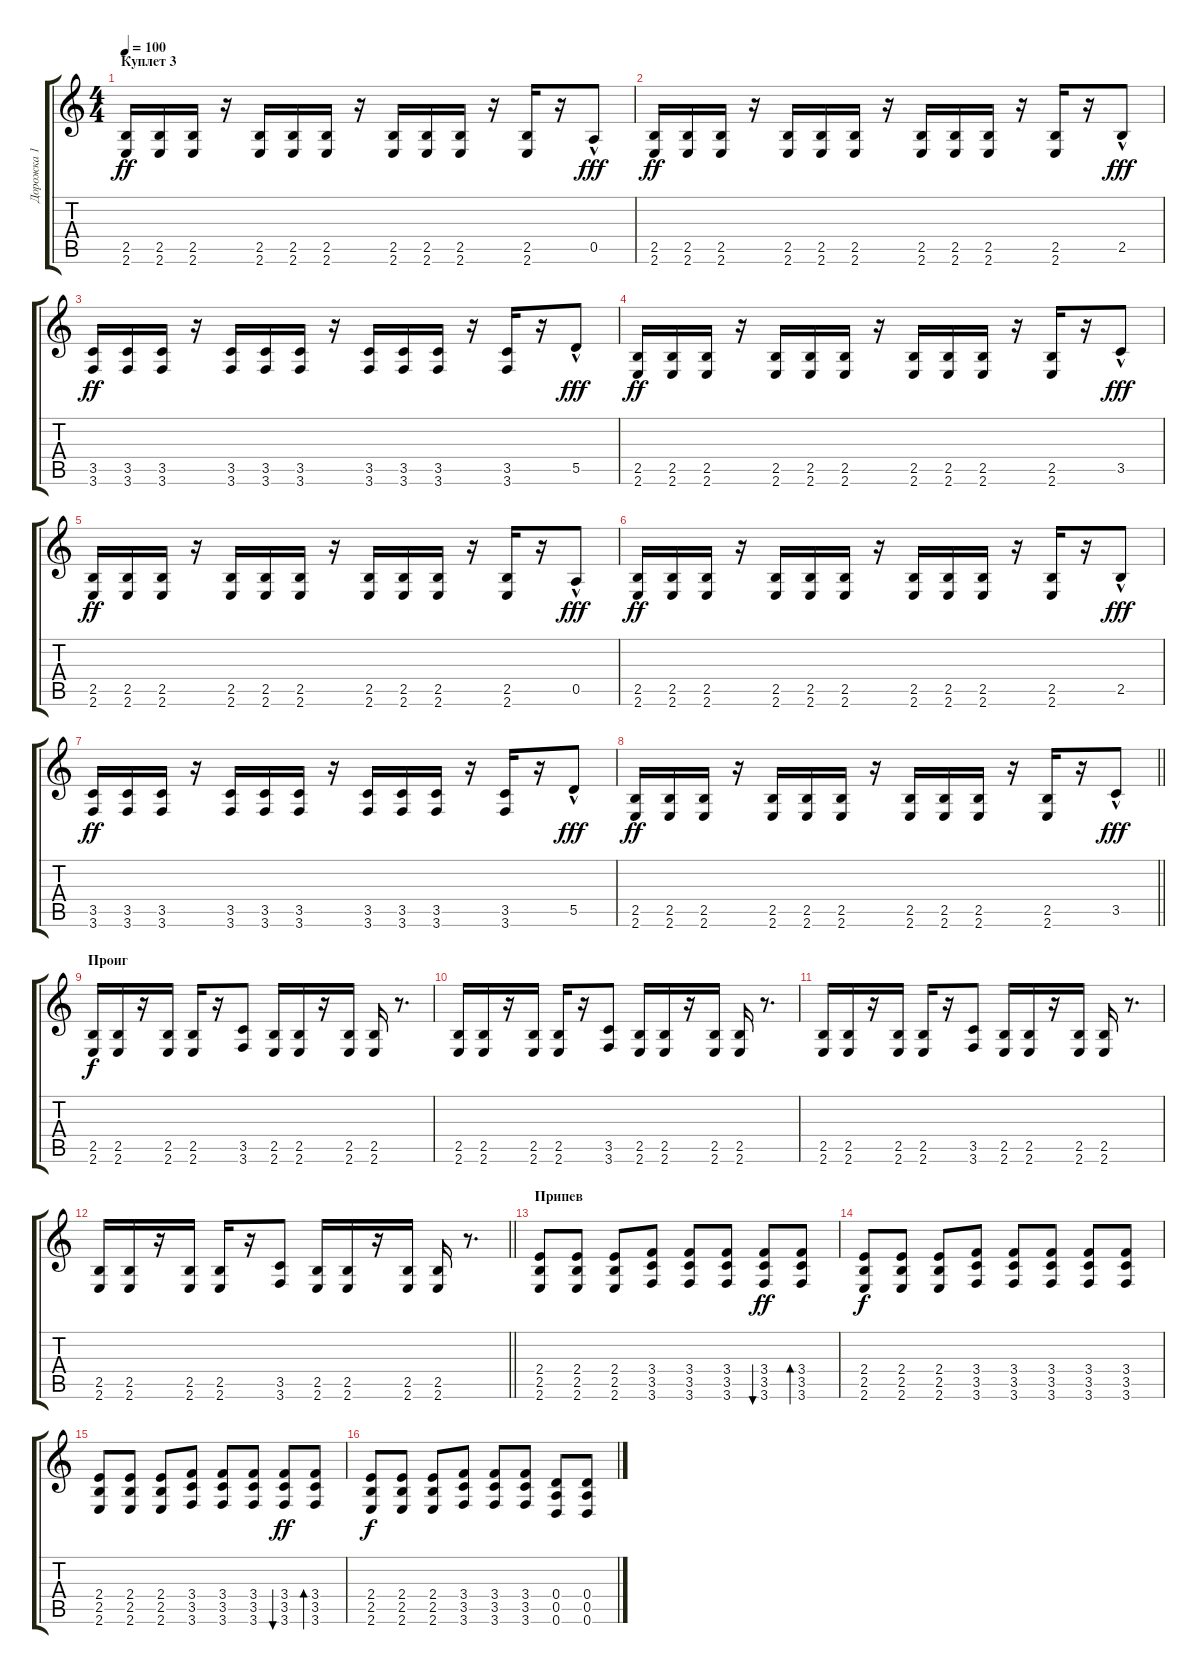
\track ("Дорожка 1" "Дорожка 1") {instrument distortionguitar}
\staff {score tabs}
\tuning (E4 B3 G3 D3 A2 D2) {hide}
\ts (4 4)
\section ("" "Куплет 3")
\tempo 100
\clef g2
\ks c
(2.5 2.6).16{dy ff} (2.5 2.6).16 (2.5 2.6).16 r.16 (2.5 2.6).16 (2.5 2.6).16 (2.5 2.6).16 r.16 (2.5 2.6).16 (2.5 2.6).16 (2.5 2.6).16 r.16 (2.5 2.6).16 r.16 0.5{hac}.8{dy fff} |
(2.5 2.6).16{dy ff} (2.5 2.6).16 (2.5 2.6).16 r.16 (2.5 2.6).16 (2.5 2.6).16 (2.5 2.6).16 r.16 (2.5 2.6).16 (2.5 2.6).16 (2.5 2.6).16 r.16 (2.5 2.6).16 r.16 2.5{hac}.8{dy fff} |
(3.5 3.6).16{dy ff} (3.5 3.6).16 (3.5 3.6).16 r.16 (3.5 3.6).16 (3.5 3.6).16 (3.5 3.6).16 r.16 (3.5 3.6).16 (3.5 3.6).16 (3.5 3.6).16 r.16 (3.5 3.6).16 r.16 5.5{hac}.8{dy fff} |
(2.5 2.6).16{dy ff} (2.5 2.6).16 (2.5 2.6).16 r.16 (2.5 2.6).16 (2.5 2.6).16 (2.5 2.6).16 r.16 (2.5 2.6).16 (2.5 2.6).16 (2.5 2.6).16 r.16 (2.5 2.6).16 r.16 3.5{hac}.8{dy fff} |
(2.5 2.6).16{dy ff} (2.5 2.6).16 (2.5 2.6).16 r.16 (2.5 2.6).16 (2.5 2.6).16 (2.5 2.6).16 r.16 (2.5 2.6).16 (2.5 2.6).16 (2.5 2.6).16 r.16 (2.5 2.6).16 r.16 0.5{hac}.8{dy fff} |
(2.5 2.6).16{dy ff} (2.5 2.6).16 (2.5 2.6).16 r.16 (2.5 2.6).16 (2.5 2.6).16 (2.5 2.6).16 r.16 (2.5 2.6).16 (2.5 2.6).16 (2.5 2.6).16 r.16 (2.5 2.6).16 r.16 2.5{hac}.8{dy fff} |
(3.5 3.6).16{dy ff} (3.5 3.6).16 (3.5 3.6).16 r.16 (3.5 3.6).16 (3.5 3.6).16 (3.5 3.6).16 r.16 (3.5 3.6).16 (3.5 3.6).16 (3.5 3.6).16 r.16 (3.5 3.6).16 r.16 5.5{hac}.8{dy fff} |
\barLineRight lightlight
(2.5 2.6).16{dy ff} (2.5 2.6).16 (2.5 2.6).16 r.16 (2.5 2.6).16 (2.5 2.6).16 (2.5 2.6).16 r.16 (2.5 2.6).16 (2.5 2.6).16 (2.5 2.6).16 r.16 (2.5 2.6).16 r.16 3.5{hac}.8{dy fff} |
\section ("" "Проиг")
(2.5 2.6).16{dy f} (2.5 2.6).16 r.16 (2.5 2.6).16 (2.5 2.6).16 r.16 (3.5 3.6).8 (2.5 2.6).16 (2.5 2.6).16 r.16 (2.5 2.6).16 (2.5 2.6).16 r.8{d} |
(2.5 2.6).16 (2.5 2.6).16 r.16 (2.5 2.6).16 (2.5 2.6).16 r.16 (3.5 3.6).8 (2.5 2.6).16 (2.5 2.6).16 r.16 (2.5 2.6).16 (2.5 2.6).16 r.8{d} |
(2.5 2.6).16 (2.5 2.6).16 r.16 (2.5 2.6).16 (2.5 2.6).16 r.16 (3.5 3.6).8 (2.5 2.6).16 (2.5 2.6).16 r.16 (2.5 2.6).16 (2.5 2.6).16 r.8{d} |
\barLineRight lightlight
(2.5 2.6).16 (2.5 2.6).16 r.16 (2.5 2.6).16 (2.5 2.6).16 r.16 (3.5 3.6).8 (2.5 2.6).16 (2.5 2.6).16 r.16 (2.5 2.6).16 (2.5 2.6).16 r.8{d} |
\section ("" "Припев")
(2.4 2.5 2.6).8 (2.4 2.5 2.6).8 (2.4 2.5 2.6).8 (3.4 3.5 3.6).8 (3.4 3.5 3.6).8 (3.4 3.5 3.6).8 (3.4 3.5 3.6).8{bu 60 dy ff} (3.4 3.5 3.6).8{bd 60} |
(2.4 2.5 2.6).8{dy f} (2.4 2.5 2.6).8 (2.4 2.5 2.6).8 (3.4 3.5 3.6).8 (3.4 3.5 3.6).8 (3.4 3.5 3.6).8 (3.4 3.5 3.6).8 (3.4 3.5 3.6).8 |
(2.4 2.5 2.6).8 (2.4 2.5 2.6).8 (2.4 2.5 2.6).8 (3.4 3.5 3.6).8 (3.4 3.5 3.6).8 (3.4 3.5 3.6).8 (3.4 3.5 3.6).8{bu 60 dy ff} (3.4 3.5 3.6).8{bd 60} |
(2.4 2.5 2.6).8{dy f} (2.4 2.5 2.6).8 (2.4 2.5 2.6).8 (3.4 3.5 3.6).8 (3.4 3.5 3.6).8 (3.4 3.5 3.6).8 (0.4 0.5 0.6).8 (0.4 0.5 0.6).8
